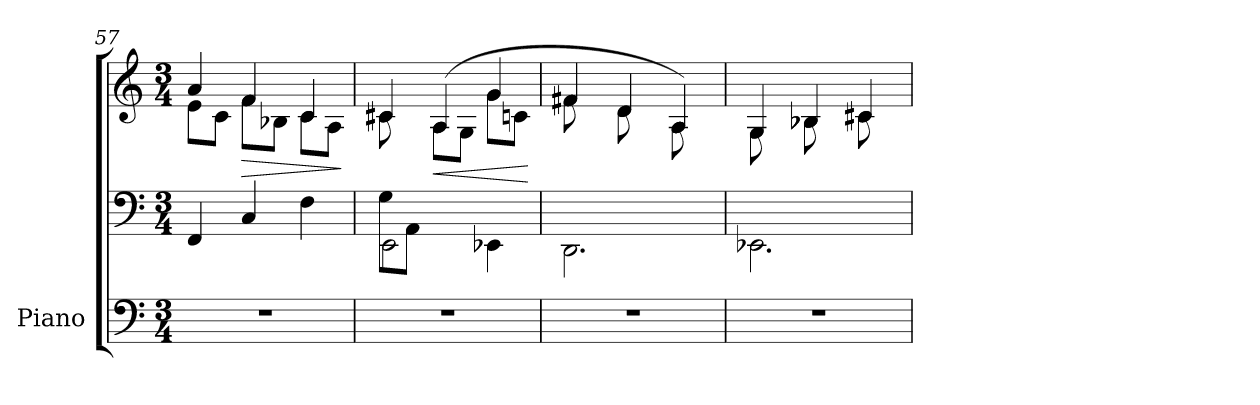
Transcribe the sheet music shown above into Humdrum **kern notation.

**kern	**kern	**kern	**dynam
*part1	*part1	*part1	*part1
*staff3	*staff2	*staff1	*staff1/2/3
*I"Piano	*	*	*
*I'Pno.	*	*	*
*clefF4	*clefF4	*clefG2	*
*k[]	*k[]	*k[]	*
*M3/4	*M3/4	*M3/4	*
=57	=57	=57	=57
*	*	*^	*
2.r	4FF/	4a/	8e\L	.
.	.	.	8c\J	.
!	!	!	!	!LO:HP:b
.	4C/	4f/	8f\L	>
.	.	.	8B-X\J	.
.	4F\	4c/	8c\L	.
.	.	.	8A\J	.
*	*	*v	*v	*
.	.	.	]
!!LO:LB:g=z
=58	=58	=58	=58
*	*^	*^	*
2.r	8G\L	2EE\	(>4c#X/	8c#\	.
.	8AA\J)	.	.	8ryy	.
!	!	!	!	!	!LO:HP:b
.	2ryy	.	(4A/	8A\L	<
.	.	.	.	8G\J	.
.	.	4EE-X\	4g/	8g\L	.
.	.	.	.	8cn\J	.
*	*v	*v	*	*	*
*	*	*v	*v	*
.	.	.	[
=59	=59	=59	=59
*	*^	*^	*
*	*	*^	*	*	*
2.r	8ryy	2.ryy	2.DD\	4f#X/	8f#\L	.
.	8A\J	.	.	.	8ryy	.
.	8ryy	.	.	4d/	8d\L	.
.	8G\J	.	.	.	8ryy	.
.	8ryy	.	.	4A/)	8A\L	.
.	8F#X\J	.	.	.	8ryy	.
*	*	*v	*v	*	*	*
=60	=60	=60	=60	=60	=60
2.r	8ryy	2.EE-X\	4G/	8G\L	.
.	8D\J	.	.	8ryy	.
.	8ryy	.	4B-X/	8B-\L	.
.	8F#X\J	.	.	8ryy	.
.	8ryy	.	4c#X/	8c#\L	.
.	8G\J	.	.	8ryy	.
*	*v	*v	*	*	*
*	*	*v	*v	*
=	=	=	=
*-	*-	*-	*-
